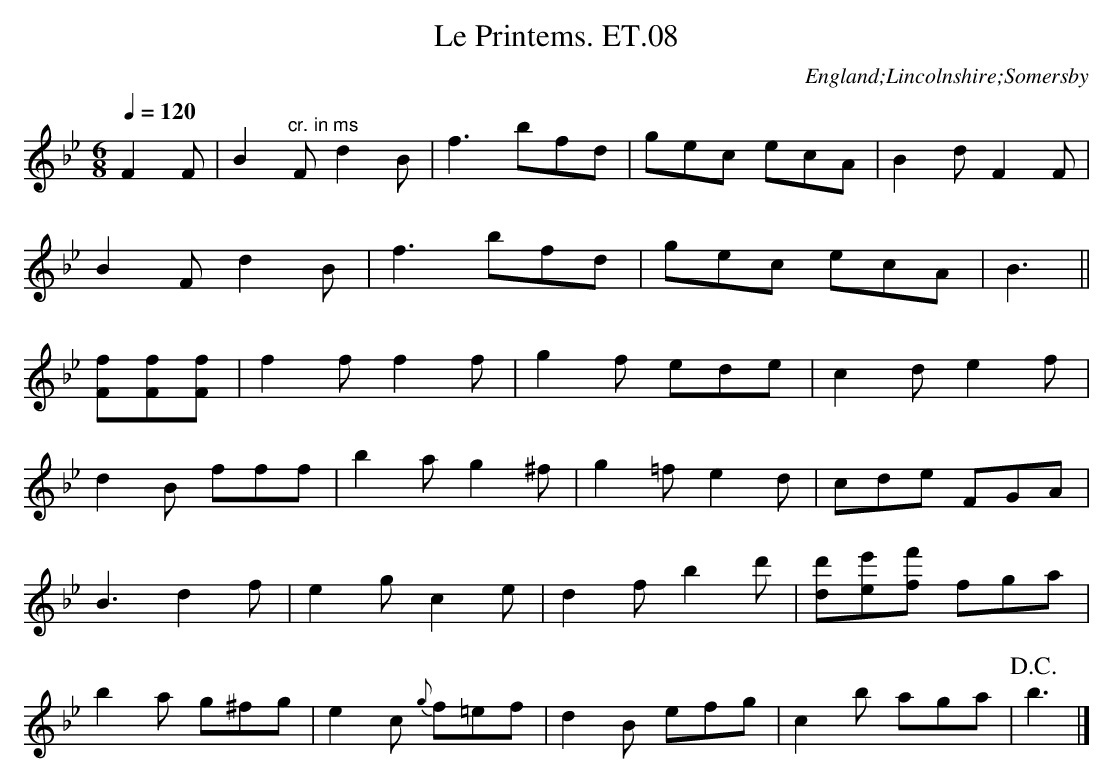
X:1
T:Printems. ET.08, Le
M:6/8
L:1/8
Q:1/4=120
O:England;Lincolnshire;Somersby
K:Bb
F2F|B2"^cr. in ms"Fd2B|f3bfd|gec ecA|B2dF2F|
B2Fd2B|f3bfd|gec ecA|B3||
[fF][fF][fF]|f2ff2f|g2f ede|c2de2f|
d2B fff|b2ag2^f|g2=fe2d|cde FGA|
B3d2f|e2gc2e|d2fb2d'|[dd'][ee'][ff'] fga|
b2a g^fg|e2c {g}f=ef|d2B efg|c2b aga|!D.C.!b3|]
